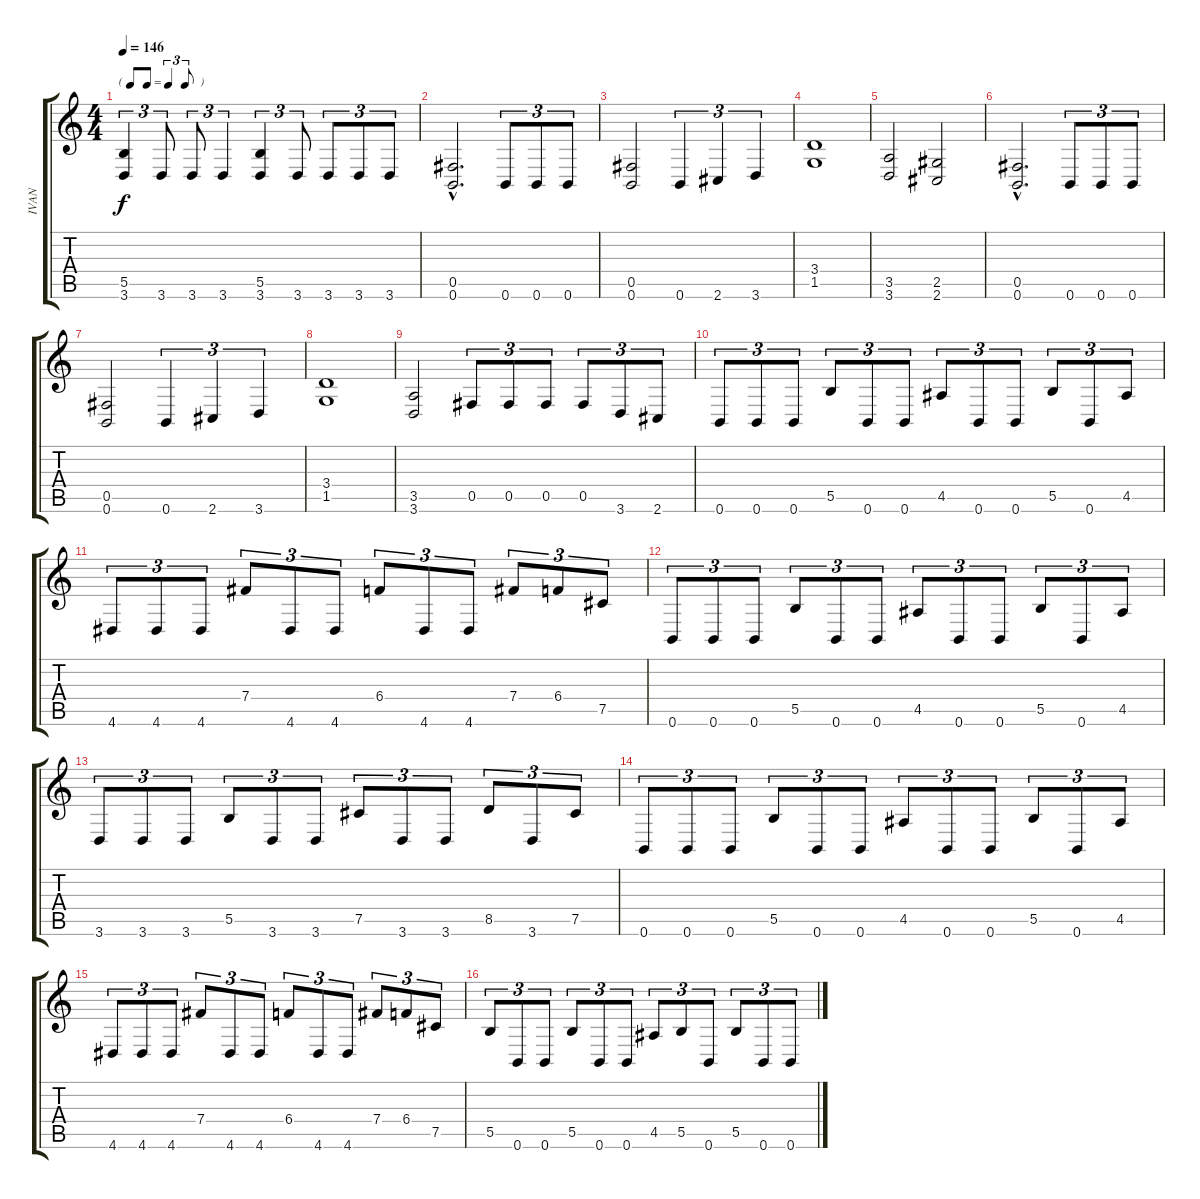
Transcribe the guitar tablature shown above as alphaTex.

\track ("IVAN" "IVAN") {instrument distortionguitar}
\staff {score tabs}
\tuning (Db4 Ab3 E3 B2 Gb2 B1) {hide}
\ts (4 4)
\tf triplet8th
\tempo 146
\clef g2
\ks c
(5.5 3.6).4{tu (3 2) dy f} 3.6.8{tu (3 2)} 3.6.8{tu (3 2)} 3.6.4{tu (3 2)} (5.5 3.6).4{tu (3 2)} 3.6.8{tu (3 2)} 3.6.8{tu (3 2)} 3.6.8{tu (3 2)} 3.6.8{tu (3 2)} |
(0.5{hac} 0.6{hac}).2{d} 0.6.8{tu (3 2)} 0.6.8{tu (3 2)} 0.6.8{tu (3 2)} |
(0.5 0.6).2 0.6.4{tu (3 2)} 2.6.4{tu (3 2)} 3.6.4{tu (3 2)} |
(3.4 1.5).1 |
(3.5 3.6).2 (2.5 2.6).2 |
(0.5{hac} 0.6{hac}).2{d} 0.6.8{tu (3 2)} 0.6.8{tu (3 2)} 0.6.8{tu (3 2)} |
(0.5 0.6).2 0.6.4{tu (3 2)} 2.6.4{tu (3 2)} 3.6.4{tu (3 2)} |
(3.4 1.5).1 |
(3.5 3.6).2 0.5.8{tu (3 2)} 0.5.8{tu (3 2)} 0.5.8{tu (3 2)} 0.5.8{tu (3 2)} 3.6.8{tu (3 2)} 2.6.8{tu (3 2)} |
0.6.8{tu (3 2)} 0.6.8{tu (3 2)} 0.6.8{tu (3 2)} 5.5.8{tu (3 2)} 0.6.8{tu (3 2)} 0.6.8{tu (3 2)} 4.5.8{tu (3 2)} 0.6.8{tu (3 2)} 0.6.8{tu (3 2)} 5.5.8{tu (3 2)} 0.6.8{tu (3 2)} 4.5.8{tu (3 2)} |
4.6.8{tu (3 2)} 4.6.8{tu (3 2)} 4.6.8{tu (3 2)} 7.4.8{tu (3 2)} 4.6.8{tu (3 2)} 4.6.8{tu (3 2)} 6.4.8{tu (3 2)} 4.6.8{tu (3 2)} 4.6.8{tu (3 2)} 7.4.8{tu (3 2)} 6.4.8{tu (3 2)} 7.5.8{tu (3 2)} |
0.6.8{tu (3 2)} 0.6.8{tu (3 2)} 0.6.8{tu (3 2)} 5.5.8{tu (3 2)} 0.6.8{tu (3 2)} 0.6.8{tu (3 2)} 4.5.8{tu (3 2)} 0.6.8{tu (3 2)} 0.6.8{tu (3 2)} 5.5.8{tu (3 2)} 0.6.8{tu (3 2)} 4.5.8{tu (3 2)} |
3.6.8{tu (3 2)} 3.6.8{tu (3 2)} 3.6.8{tu (3 2)} 5.5.8{tu (3 2)} 3.6.8{tu (3 2)} 3.6.8{tu (3 2)} 7.5.8{tu (3 2)} 3.6.8{tu (3 2)} 3.6.8{tu (3 2)} 8.5.8{tu (3 2)} 3.6.8{tu (3 2)} 7.5.8{tu (3 2)} |
0.6.8{tu (3 2)} 0.6.8{tu (3 2)} 0.6.8{tu (3 2)} 5.5.8{tu (3 2)} 0.6.8{tu (3 2)} 0.6.8{tu (3 2)} 4.5.8{tu (3 2)} 0.6.8{tu (3 2)} 0.6.8{tu (3 2)} 5.5.8{tu (3 2)} 0.6.8{tu (3 2)} 4.5.8{tu (3 2)} |
4.6.8{tu (3 2)} 4.6.8{tu (3 2)} 4.6.8{tu (3 2)} 7.4.8{tu (3 2)} 4.6.8{tu (3 2)} 4.6.8{tu (3 2)} 6.4.8{tu (3 2)} 4.6.8{tu (3 2)} 4.6.8{tu (3 2)} 7.4.8{tu (3 2)} 6.4.8{tu (3 2)} 7.5.8{tu (3 2)} |
5.5.8{tu (3 2)} 0.6.8{tu (3 2)} 0.6.8{tu (3 2)} 5.5.8{tu (3 2)} 0.6.8{tu (3 2)} 0.6.8{tu (3 2)} 4.5.8{tu (3 2)} 5.5.8{tu (3 2)} 0.6.8{tu (3 2)} 5.5.8{tu (3 2)} 0.6.8{tu (3 2)} 0.6.8{tu (3 2)}
